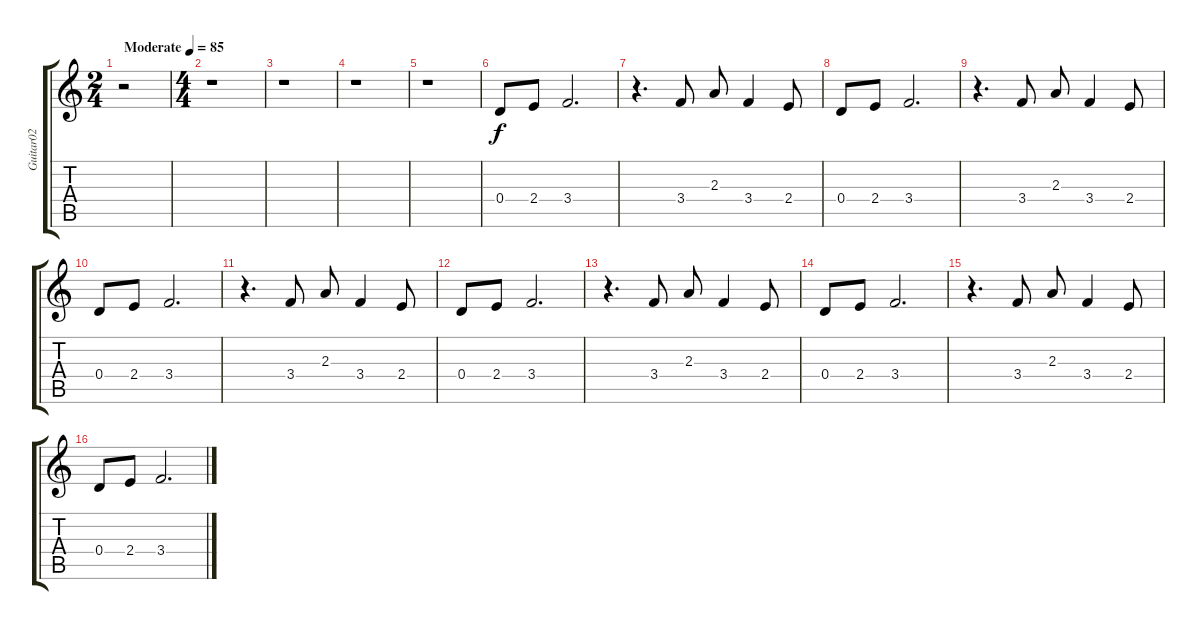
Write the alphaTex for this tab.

\track ("Guitar02" "Guitar02") {instrument electricguitarclean}
\staff {score tabs}
\tuning (E4 B3 G3 D3 A2 D2) {hide}
\ts (2 4)
\tempo (85 "Moderate")
\clef g2
\ks c
r.2{dy f instrument electricguitarclean} |
\ts (4 4)
r.1 |
r.1 |
r.1 |
r.1 |
0.4.8 2.4.8 3.4.2{d} |
r.4{d} 3.4.8 2.3.8 3.4.4 2.4.8 |
0.4.8 2.4.8 3.4.2{d} |
r.4{d} 3.4.8 2.3.8 3.4.4 2.4.8 |
0.4.8 2.4.8 3.4.2{d} |
r.4{d} 3.4.8 2.3.8 3.4.4 2.4.8 |
0.4.8 2.4.8 3.4.2{d} |
r.4{d} 3.4.8 2.3.8 3.4.4 2.4.8 |
0.4.8 2.4.8 3.4.2{d} |
r.4{d} 3.4.8 2.3.8 3.4.4 2.4.8 |
0.4.8 2.4.8 3.4.2{d}
